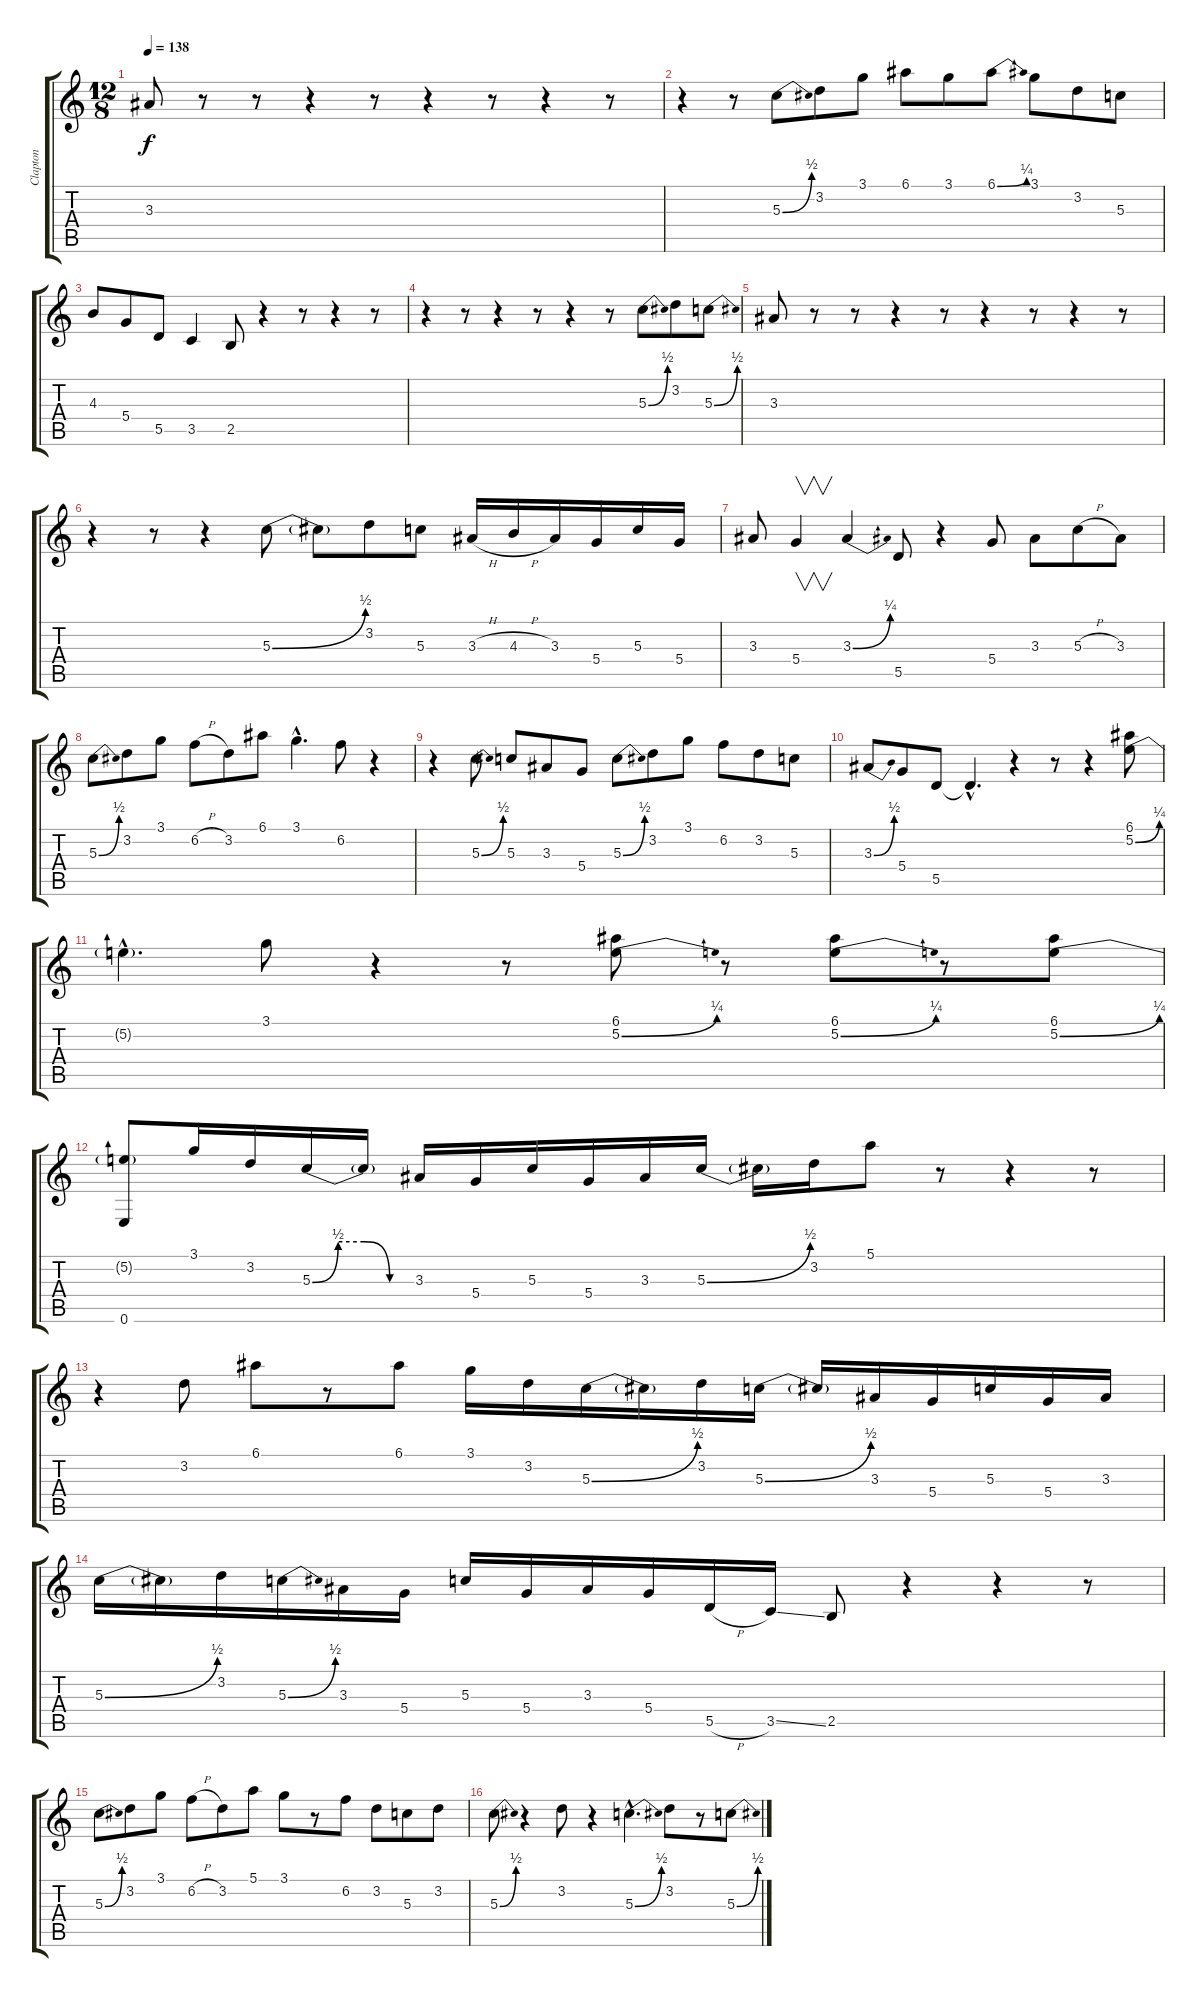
\track ("Clapton" "Clapton") {instrument distortionguitar}
\staff {score tabs}
\tuning (E4 B3 G3 D3 A2 E2) {hide}
\ts (12 8)
\tempo 138
\clef g2
\ks c
3.3.8{dy f} r.8 r.8 r.4 r.8 r.4 r.8 r.4 r.8 |
r.4 r.8 5.3{be (bend 0 0 60 2)}.8 3.2.8 3.1.8 6.1.8 3.1.8 6.1{be (bend 0 0 60 1)}.8 3.1.8 3.2.8 5.3.8 |
4.3.8 5.4.8 5.5.8 3.5.4 2.5.8 r.4 r.8 r.4 r.8 |
r.4 r.8 r.4 r.8 r.4 r.8 5.3{be (bend 0 0 60 2)}.8 3.2.8 5.3{be (bend 0 0 60 2)}.8 |
3.3.8 r.8 r.8 r.4 r.8 r.4 r.8 r.4 r.8 |
r.4 r.8 r.4 5.3{be (bend 0 0 60 2)}.8 5.3{t}.8 3.2.8 5.3.8 3.3{h}.16 4.3{h}.16 3.3.16 5.4.16 5.3.16 5.4.16 |
3.3.8 5.4.4{v} 3.3{be (bend 0 0 60 1)}.4 5.5.8 r.4 5.4.8 3.3.8 5.3{h}.8 3.3.8 |
5.3{be (bend 0 0 60 2)}.8 3.2.8 3.1.8 6.2{h}.8 3.2.8 6.1.8 3.1{hac}.4{d} 6.2.8 r.4 |
r.4 5.3{be (bend 0 0 60 2)}.8 5.3.8 3.3.8 5.4.8 5.3{be (bend 0 0 60 2)}.8 3.2.8 3.1.8 6.2.8 3.2.8 5.3.8 |
3.3{be (bend 0 0 60 2)}.8 5.4.8 5.5.8 5.5{hac t}.4{d} r.4 r.8 r.4 (6.1 5.2{be (bend 0 0 60 1)}).8 |
5.2{hac t}.4{d} 3.1.8 r.4 r.8 (6.1 5.2{be (bend 0 0 60 1)}).8 r.8 (6.1 5.2{be (bend 0 0 60 1)}).8 r.8 (6.1 5.2{be (bend 0 0 60 1)}).8 |
(5.2{t} 0.6).8 3.1.16 3.2.16 5.3{be (custom 0 0 15 2 30 2 45 0 60 0)}.16 5.3{t}.16 3.3.16 5.4.16 5.3.16 5.4.16 3.3.16 5.3{be (bend 0 0 60 2)}.16 5.3{t}.16 3.2.16 5.1.8 r.8 r.4 r.8 |
r.4 3.2.8 6.1.8 r.8 6.1.8 3.1.16 3.2.16 5.3{be (bend 0 0 60 2)}.16 5.3{t}.16 3.2.16 5.3{be (bend 0 0 60 2)}.16 5.3{t}.16 3.3.16 5.4.16 5.3.16 5.4.16 3.3.16 |
5.3{be (bend 0 0 60 2)}.16 5.3{t}.16 3.2.16 5.3{be (bend 0 0 60 2)}.16 3.3.16 5.4.16 5.3.16 5.4.16 3.3.16 5.4.16 5.5{h}.16 3.5{ss}.16 2.5.8 r.4 r.4 r.8 |
5.3{be (bend 0 0 60 2)}.8 3.2.8 3.1.8 6.2{h}.8 3.2.8 5.1.8 3.1.8 r.8 6.2.8 3.2.8 5.3.8 3.2.8 |
5.3{be (bend 0 0 60 2)}.8 r.4 3.2.8 r.4 5.3{be (bend 0 0 60 2) hac}.4{d} 3.2.8 r.8 5.3{be (bend 0 0 60 2)}.8
